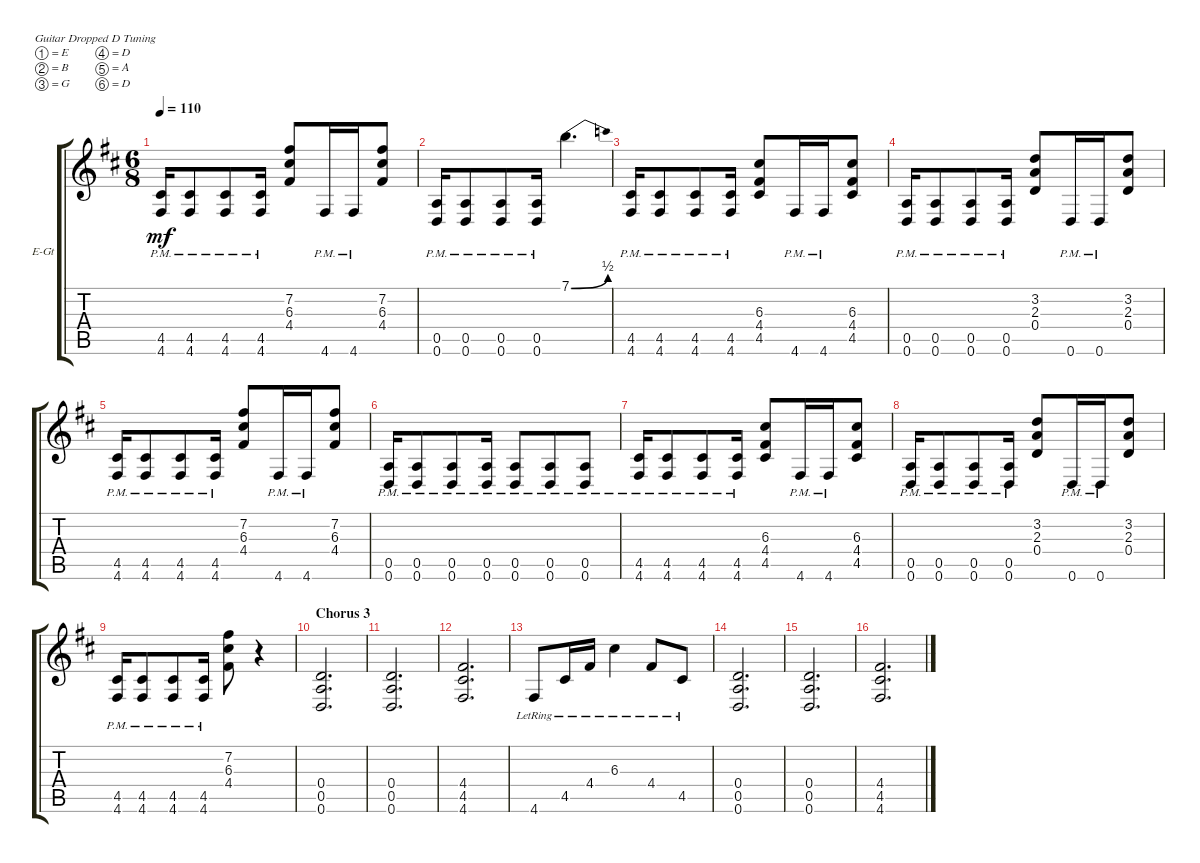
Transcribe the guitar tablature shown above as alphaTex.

\defaultSystemsLayout 4
\bracketExtendMode groupsimilarinstruments
\firstSystemTrackNameOrientation horizontal
\otherSystemsTrackNameOrientation horizontal
\track ("Electric Guitar" "E-Gt") {instrument overdrivenguitar}
\staff {score tabs}
\tuning (E4 B3 G3 D3 A2 D2)
\ts (6 8)
\tempo 110
\clef g2
\ks d
(4.6{pm} 4.5{pm}).16{dy mf} (4.6{pm} 4.5{pm}).8 (4.6{pm} 4.5{pm}).8 (4.6{pm} 4.5{pm}).16 (4.4 6.3 7.2).8 4.6{pm}.16 4.6{pm}.16 (4.4 6.3 7.2).8 |
(0.6{pm} 0.5{pm}).16 (0.6{pm} 0.5{pm}).8 (0.6{pm} 0.5{pm}).8 (0.6{pm} 0.5{pm}).16 7.1{be (bend 0 0 59.4 2)}.4{d} |
(4.6{pm} 4.5{pm}).16 (4.6{pm} 4.5{pm}).8 (4.6{pm} 4.5{pm}).8 (4.6{pm} 4.5{pm}).16 (4.5 4.4 6.3).8 4.6{pm}.16 4.6{pm}.16 (4.5 4.4 6.3).8 |
(0.6{pm} 0.5{pm}).16 (0.6{pm} 0.5{pm}).8 (0.6{pm} 0.5{pm}).8 (0.6{pm} 0.5{pm}).16 (0.4 2.3 3.2).8 0.6{pm}.16 0.6{pm}.16 (0.4 2.3 3.2).8 |
(4.6{pm} 4.5{pm}).16 (4.6{pm} 4.5{pm}).8 (4.6{pm} 4.5{pm}).8 (4.6{pm} 4.5{pm}).16 (4.4 6.3 7.2).8 4.6{pm}.16 4.6{pm}.16 (4.4 6.3 7.2).8 |
(0.6{pm} 0.5{pm}).16 (0.6{pm} 0.5{pm}).8 (0.6{pm} 0.5{pm}).8 (0.6{pm} 0.5{pm}).16 (0.6{pm} 0.5{pm}).8 (0.5{pm} 0.6{pm}).8 (0.5{pm} 0.6{pm}).8 |
(4.6{pm} 4.5{pm}).16 (4.6{pm} 4.5{pm}).8 (4.6{pm} 4.5{pm}).8 (4.6{pm} 4.5{pm}).16 (4.5 4.4 6.3).8 4.6{pm}.16 4.6{pm}.16 (4.5 4.4 6.3).8 |
(0.6{pm} 0.5{pm}).16 (0.6{pm} 0.5{pm}).8 (0.6{pm} 0.5{pm}).8 (0.6{pm} 0.5{pm}).16 (0.4 2.3 3.2).8 0.6{pm}.16 0.6{pm}.16 (0.4 2.3 3.2).8 |
(4.6{pm} 4.5{pm}).16 (4.6{pm} 4.5{pm}).8 (4.6{pm} 4.5{pm}).8 (4.6{pm} 4.5{pm}).16 (4.4 6.3 7.2).8 r.4 |
\section ("" "Chorus 3")
(0.6 0.5 0.4).2{d} |
(0.6 0.5 0.4).2{d} |
(4.6 4.5 4.4).2{d} |
4.6{lr}.8 4.5{lr}.16 4.4{lr}.16 6.3{lr}.4 4.4{lr}.8 4.5{lr}.8 |
(0.6 0.5 0.4).2{d} |
(0.6 0.5 0.4).2{d} |
(4.6 4.5 4.4).2{d}
